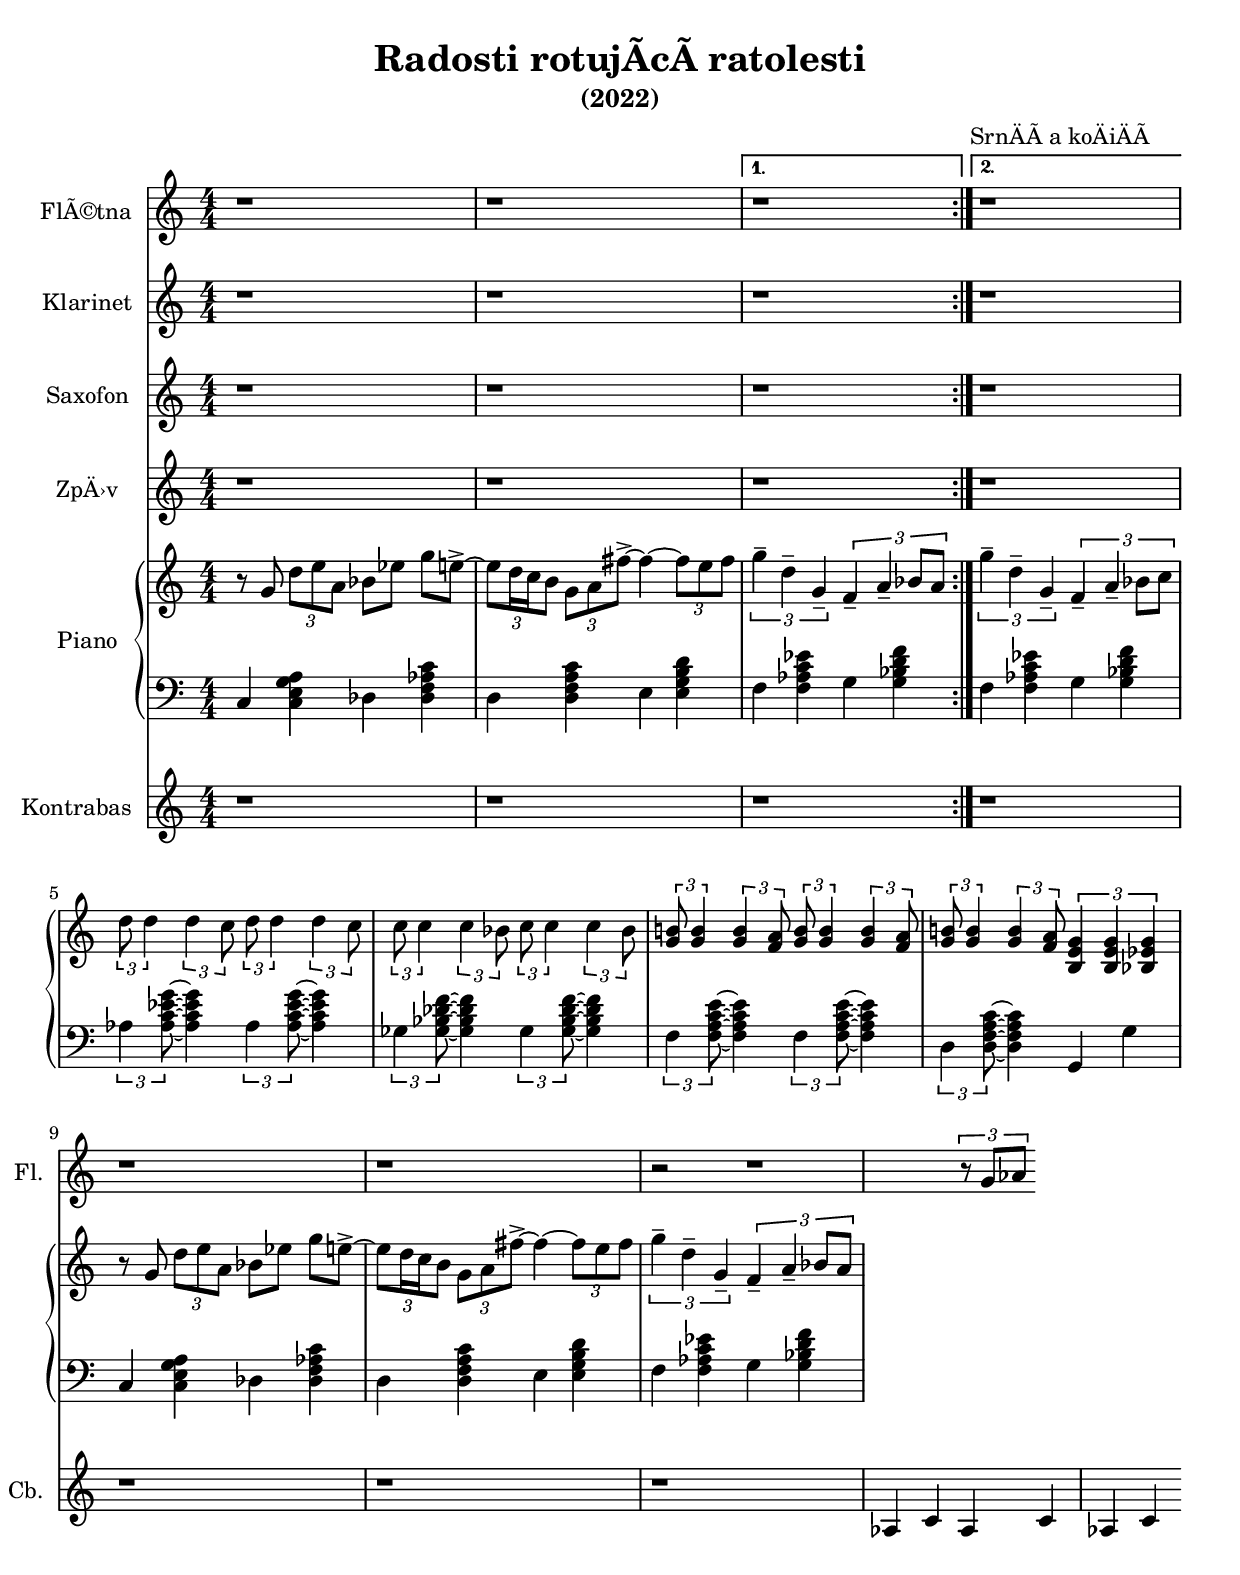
\language deutsch
\header {
  title = "Radosti rotujÃ­cÃ­ ratolesti"
  subtitle = "(2022)"
  composer = "SrnÄÃ­ a koÄiÄÃ­"}
\layout {
  \context {
    \Staff
    \RemoveEmptyStaves
  }
}
mainmotiv = \relative g' {
  r8 g8 \tuplet 3/2 { d' e a, } b es g e->~ 
    \tuplet 3/2 {e d16 c h8} \tuplet 3/2 { g a fis'->~ }
    fis4~ \tuplet 3/2 {fis8 e fis}
  }
triolag = \relative g'' { \tuplet 3/2 { g4-- d-- g,-- } }
bridgem = \relative d'' { \tuplet 3/2 { d8 d4 } \tuplet 3/2 { d4 c8 } }
\score {
 <<
 \new Staff \with { 
    instrumentName = "FlÃ©tna"
    shortInstrumentName = "Fl."
    }
        \relative c' { r1 r r r r r r r r r r2 r1 \tuplet 3/2 {r8 g'8 as8} }

 \new Staff \with { 
    instrumentName = "Klarinet"
    shortInstrumentName = "Cl."
    }
        \relative c' { r1 r r r r r r r r r r }
 \new Staff \with { 
    instrumentName = "Saxofon"
    shortInstrumentName = "Sx."
    }
        \relative c' { r1 r r r r r r r r r r }
 

   \new Staff \with { 
    instrumentName = "ZpÄ›v"
    shortInstrumentName = "Zp."
    }
        \relative c' { r1 r r r r r r r r r r }
  
    
 
  \new PianoStaff \with { instrumentName = "Piano" }
  <<
    \new Staff
      \relative g' {
        \numericTimeSignature
        \time 4/4
        \set Timing.beamExceptions = #'()
        \set Timing.baseMoment = #(ly:make-moment 1/4)
        \set Timing.beatStructure = 1,1,1,1
    
        \repeat volta 2 \mainmotiv
        \alternative {
          { \triolag \tuplet 3/2 { f4-- a-- b8 a } } 
          { \triolag \tuplet 3/2 { f4-- a-- b8 c } }
        }
        \break
  
        \bridgem \bridgem
        \transpose d c { \bridgem \bridgem }
   
        \tuplet 3/2 { <g h!>8 <g h>4 } \tuplet 3/2 { <g h>4 <f a>8 } 
       \tuplet 3/2 { <g h>8 <g h>4 } \tuplet 3/2 { <g h>4 <f a>8 }
       \tuplet 3/2 { <g h!>8 <g h>4 } \tuplet 3/2 { <g h>4 <f a>8 } 
       \tuplet 3/2 { <h, e g >4 <h e g >4 <b es g>4 }  

        \mainmotiv
       \triolag \tuplet 3/2 { f'4-- a-- b8 a }
     }
    
    \new Staff
     
    \relative g, { \clef bass   \numericTimeSignature \time 4/4
     \set Timing.beamExceptions = #'()
        \set Timing.baseMoment = #(ly:make-moment 1/4)
        \set Timing.beatStructure = 1,1,1,1
     
      c4 < c e g a > des < des f as c >
      d4 < d f a c > e4 < e g h d > 
      f < f as c es > g < g b d f >
      f < f as c es > g < g b d f >
     
      \tuplet 3/2 { as < as c es g >8 } ~ < as c es g >4 
      \tuplet 3/2 { as < as c es g >8 } ~ < as c es g >4
      \tuplet 3/2 { ges < ges b des f >8 } ~ < ges b des f >4 
      \tuplet 3/2 { ges < ges b des f >8 } ~ < ges b des f >4 
      \tuplet 3/2 { f < f a c e >8 } ~ < f a c e >4 
      \tuplet 3/2 { f < f a c e >8 } ~ < f a c e >4
      \tuplet 3/2 { d < d f a c >8 } ~ < d f a c >4 
      g, g'

      c,4 < c e g a > des < des f as c >
      d4 < d f a c > e4 < e g h d > 
      f < f as c es > g < g b d f >
    }
    >>
    \new Staff \with { 
    instrumentName = "Kontrabas"
    shortInstrumentName = "Cb."
    }
        \relative c' { r1 r r r r r r r r r r 
        as4 c as c as c  
        }
  
  >>
  } 
    
    
  \layout {}
  \midi {}